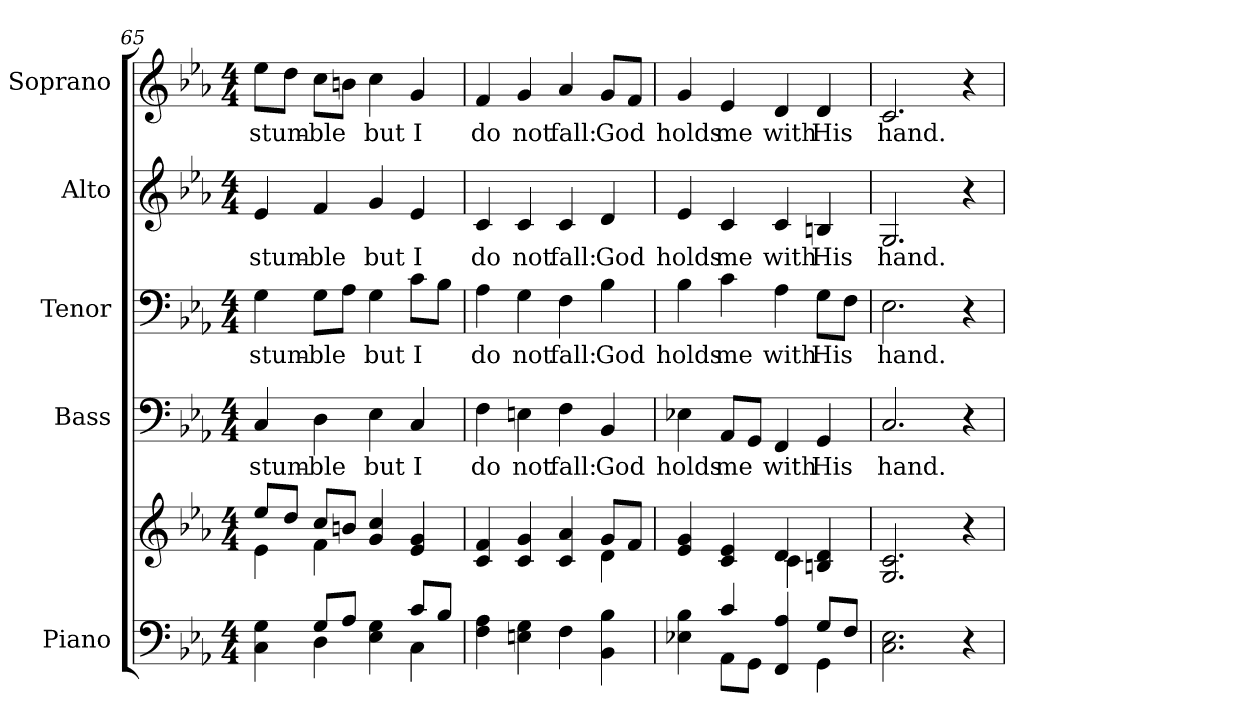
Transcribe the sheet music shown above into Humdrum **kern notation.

**kern	**kern	**kern	**text	**kern	**text	**kern	**text	**kern	**text
*part5	*part5	*part4	*part4	*part3	*part3	*part2	*part2	*part1	*part1
*staff6	*staff5	*staff4	*staff4	*staff3	*staff3	*staff2	*staff2	*staff1	*staff1
*I"Piano	*	*I"Bass	*	*I"Tenor	*	*I"Alto	*	*I"Soprano	*
*I'Pno.	*	*I'B.	*	*I'T.	*	*I'A.	*	*I'S.	*
!!LO:PB:g=z
*clefF4	*clefG2	*clefF4	*	*clefF4	*	*clefG2	*	*clefG2	*
*k[b-e-a-]	*k[b-e-a-]	*k[b-e-a-]	*	*k[b-e-a-]	*	*k[b-e-a-]	*	*k[b-e-a-]	*
*E-:	*E-:	*E-:	*	*E-:	*	*E-:	*	*E-:	*
*M4/4	*M4/4	*M4/4	*	*M4/4	*	*M4/4	*	*M4/4	*
=65	=65	=65	=65	=65	=65	=65	=65	=65	=65
*^	*^	*	*	*	*	*	*	*	*
!	!	!	!	!	!LO:LY:b:color=#000000	!	!	!	!	!	!
!	!	!	!	!	!	!	!LO:LY:b:color=#000000	!	!	!	!
!	!	!	!	!	!	!	!	!	!LO:LY:b:color=#000000	!	!
!	!	!	!	!	!	!	!	!	!	!	!LO:LY:b:color=#000000
4Ci\ 4Gi	4ryy	8ee-i/L	4e-i\	4Ci/	stum-	4Gi\	stum-	4e-i/	stum-	8ee-i\L	stum-
.	.	8ddi/J	.	.	.	.	.	.	.	8ddi\J	.
!	!	!	!	!	!LO:LY:b:color=#000000	!	!	!	!	!	!
!	!	!	!	!	!	!	!LO:LY:b:color=#000000	!	!	!	!
!	!	!	!	!	!	!	!	!	!LO:LY:b:color=#000000	!	!
!	!	!	!	!	!	!	!	!	!	!	!LO:LY:b:color=#000000
8Gi/L	4Di\	8cci/L	4fi\	4Di\	-ble	8Gi\L	-ble	4fi/	-ble	8cci\L	-ble
8A-i/J	.	8bni/J	.	.	.	8A-i\J	.	.	.	8bni\J	.
!	!	!	!	!	!LO:LY:b:color=#000000	!	!	!	!	!	!
!	!	!	!	!	!	!	!LO:LY:b:color=#000000	!	!	!	!
!	!	!	!	!	!	!	!	!	!LO:LY:b:color=#000000	!	!
!	!	!	!	!	!	!	!	!	!	!	!LO:LY:b:color=#000000
4E-i\ 4Gi	4ryy	4gi/ 4cci	2ryy	4E-i\	but	4Gi\	but	4gi/	but	4cci\	but
!	!	!	!	!	!LO:LY:b:color=#000000	!	!	!	!	!	!
!	!	!	!	!	!	!	!LO:LY:b:color=#000000	!	!	!	!
!	!	!	!	!	!	!	!	!	!LO:LY:b:color=#000000	!	!
!	!	!	!	!	!	!	!	!	!	!	!LO:LY:b:color=#000000
8ci/L	4Ci\	4e-i/ 4gi	.	4Ci/	I	8ci\L	I	4e-i/	I	4gi/	I
8B-i/J	.	.	.	.	.	8B-i\J	.	.	.	.	.
*v	*v	*	*	*	*	*	*	*	*	*	*
=66	=66	=66	=66	=66	=66	=66	=66	=66	=66	=66
!	!	!	!	!LO:LY:b:color=#000000	!	!	!	!	!	!
!	!	!	!	!	!	!LO:LY:b:color=#000000	!	!	!	!
!	!	!	!	!	!	!	!	!LO:LY:b:color=#000000	!	!
!	!	!	!	!	!	!	!	!	!	!LO:LY:b:color=#000000
4Fi\ 4A-i	4ci/ 4fi	2ryy	4Fi\	do	4A-i\	do	4ci/	do	4fi/	do
!	!	!	!	!LO:LY:b:color=#000000	!	!	!	!	!	!
!	!	!	!	!	!	!LO:LY:b:color=#000000	!	!	!	!
!	!	!	!	!	!	!	!	!LO:LY:b:color=#000000	!	!
!	!	!	!	!	!	!	!	!	!	!LO:LY:b:color=#000000
4Eni\ 4Gi	4ci/ 4gi	.	4Eni\	not	4Gi\	not	4ci/	not	4gi/	not
!	!	!	!	!LO:LY:b:color=#000000	!	!	!	!	!	!
!	!	!	!	!	!	!LO:LY:b:color=#000000	!	!	!	!
!	!	!	!	!	!	!	!	!LO:LY:b:color=#000000	!	!
!	!	!	!	!	!	!	!	!	!	!LO:LY:b:color=#000000
4Fi\	4ci/ 4a-i	4ryy	4Fi\	fall:	4Fi\	fall:	4ci/	fall:	4a-i/	fall:
!	!	!	!	!LO:LY:b:color=#000000	!	!	!	!	!	!
!	!	!	!	!	!	!LO:LY:b:color=#000000	!	!	!	!
!	!	!	!	!	!	!	!	!LO:LY:b:color=#000000	!	!
!	!	!	!	!	!	!	!	!	!	!LO:LY:b:color=#000000
4BB-i\ 4B-i	8gi/L	4di\	4BB-i/	God	4B-i\	God	4di/	God	8gi/L	God
.	8fi/J	.	.	.	.	.	.	.	8fi/J	.
=67	=67	=67	=67	=67	=67	=67	=67	=67	=67	=67
*^	*	*	*	*	*	*	*	*	*	*
!	!	!	!	!	!LO:LY:b:color=#000000	!	!	!	!	!	!
!	!	!	!	!	!	!	!LO:LY:b:color=#000000	!	!	!	!
!	!	!	!	!	!	!	!	!	!LO:LY:b:color=#000000	!	!
!	!	!	!	!	!	!	!	!	!	!	!LO:LY:b:color=#000000
4E-Xi\ 4B-i	4ryy	4e-i/ 4gi	2ryy	4E-Xi\	holds	4B-i\	holds	4e-i/	holds	4gi/	holds
!	!	!	!	!	!LO:LY:b:color=#000000	!	!	!	!	!	!
!	!	!	!	!	!	!	!LO:LY:b:color=#000000	!	!	!	!
!	!	!	!	!	!	!	!	!	!LO:LY:b:color=#000000	!	!
!	!	!	!	!	!	!	!	!	!	!	!LO:LY:b:color=#000000
4ci/	8AA-i\L	4ci/ 4e-i	.	8AA-i/L	me	4ci\	me	4ci/	me	4e-i/	me
.	8GGi\J	.	.	8GGi/J	.	.	.	.	.	.	.
!	!	!	!	!	!LO:LY:b:color=#000000	!	!	!	!	!	!
!	!	!	!	!	!	!	!LO:LY:b:color=#000000	!	!	!	!
!	!	!	!	!	!	!	!	!	!LO:LY:b:color=#000000	!	!
!	!	!	!	!	!	!	!	!	!	!	!LO:LY:b:color=#000000
4FFi/ 4A-i	4ryy	4di/	4ci\	4FFi/	with	4A-i\	with	4ci/	with	4di/	with
!	!	!	!	!	!LO:LY:b:color=#000000	!	!	!	!	!	!
!	!	!	!	!	!	!	!LO:LY:b:color=#000000	!	!	!	!
!	!	!	!	!	!	!	!	!	!LO:LY:b:color=#000000	!	!
!	!	!	!	!	!	!	!	!	!	!	!LO:LY:b:color=#000000
8Gi/L	4GGi\	4Bni/ 4di	4ryy	4GGi/	His	8Gi\L	His	4Bni/	His	4di/	His
8Fi/J	.	.	.	.	.	8Fi\J	.	.	.	.	.
*v	*v	*	*	*	*	*	*	*	*	*	*
*	*v	*v	*	*	*	*	*	*	*	*
=68	=68	=68	=68	=68	=68	=68	=68	=68	=68
!	!	!	!LO:LY:b:color=#000000	!	!	!	!	!	!
!	!	!	!	!	!LO:LY:b:color=#000000	!	!	!	!
!	!	!	!	!	!	!	!LO:LY:b:color=#000000	!	!
!	!	!	!	!	!	!	!	!	!LO:LY:b:color=#000000
2.Ci\ 2.E-i	2.Gi/ 2.ci	2.Ci/	hand.	2.E-i\	hand.	2.Gi/	hand.	2.ci/	hand.
4r	4r	4r	.	4r	.	4r	.	4r	.
=	=	=	=	=	=	=	=	=	=
*-	*-	*-	*-	*-	*-	*-	*-	*-	*-
